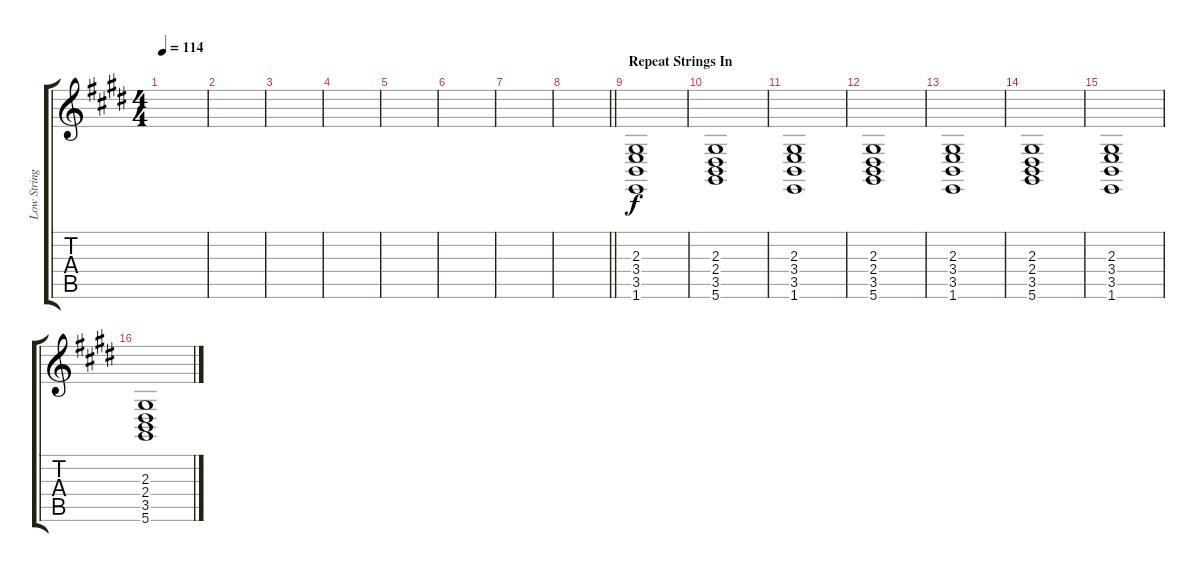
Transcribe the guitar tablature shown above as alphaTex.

\track ("Low Strings 2" "Low String") {instrument stringensemble1}
\staff {score tabs}
\tuning (Eb4 Bb3 Gb3 Db3 Ab2 Eb2) {hide}
\ts (4 4)
\tempo 114
\clef g2
\ks e
|
|
|
|
|
|
|
\barLineRight lightlight
|
\section ("" "Repeat Strings In")
(2.3 3.4 3.5 1.6).1 |
(2.3 2.4 3.5 5.6).1 |
(2.3 3.4 3.5 1.6).1 |
(2.3 2.4 3.5 5.6).1 |
(2.3 3.4 3.5 1.6).1 |
(2.3 2.4 3.5 5.6).1 |
(2.3 3.4 3.5 1.6).1 |
(2.3 2.4 3.5 5.6).1
